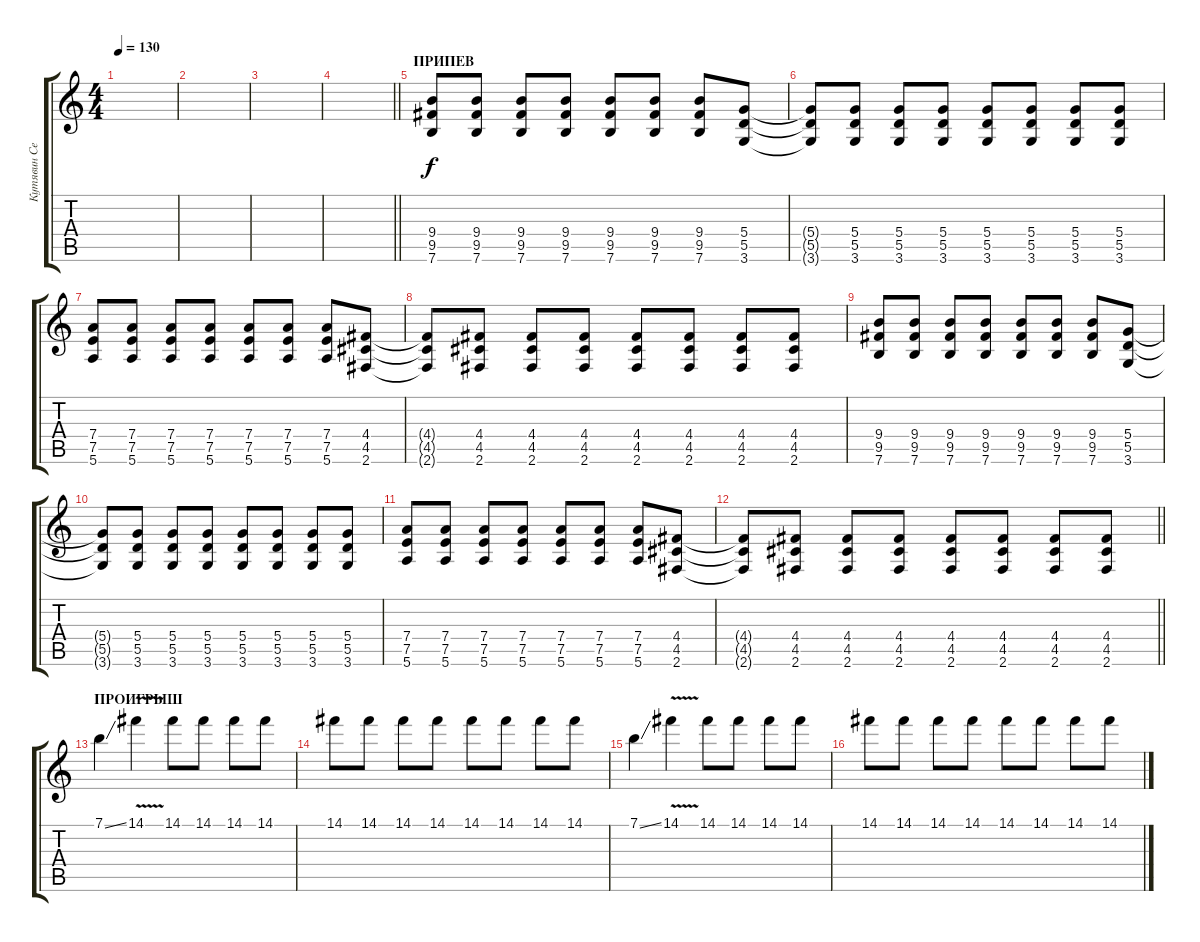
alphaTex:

\track ("Кутявин Сергей" "Кутявин Се") {instrument distortionguitar}
\staff {score tabs}
\tuning (E4 B3 G3 D3 A2 E2) {hide}
\ts (4 4)
\tempo 130
\clef g2
\ks c
|
|
|
\barLineRight lightlight
|
\section ("" "ПРИПЕВ")
(9.4 9.5 7.6).8 (9.4 9.5 7.6).8 (9.4 9.5 7.6).8 (9.4 9.5 7.6).8 (9.4 9.5 7.6).8 (9.4 9.5 7.6).8 (9.4 9.5 7.6).8 (5.4 5.5 3.6).8 |
(5.4{t} 5.5{t} 3.6{t}).8 (5.4 5.5 3.6).8 (5.4 5.5 3.6).8 (5.4 5.5 3.6).8 (5.4 5.5 3.6).8 (5.4 5.5 3.6).8 (5.4 5.5 3.6).8 (5.4 5.5 3.6).8 |
(7.4 7.5 5.6).8 (7.4 7.5 5.6).8 (7.4 7.5 5.6).8 (7.4 7.5 5.6).8 (7.4 7.5 5.6).8 (7.4 7.5 5.6).8 (7.4 7.5 5.6).8 (4.4 4.5 2.6).8 |
(4.4{t} 4.5{t} 2.6{t}).8 (4.4 4.5 2.6).8 (4.4 4.5 2.6).8 (4.4 4.5 2.6).8 (4.4 4.5 2.6).8 (4.4 4.5 2.6).8 (4.4 4.5 2.6).8 (4.4 4.5 2.6).8 |
(9.4 9.5 7.6).8 (9.4 9.5 7.6).8 (9.4 9.5 7.6).8 (9.4 9.5 7.6).8 (9.4 9.5 7.6).8 (9.4 9.5 7.6).8 (9.4 9.5 7.6).8 (5.4 5.5 3.6).8 |
(5.4{t} 5.5{t} 3.6{t}).8 (5.4 5.5 3.6).8 (5.4 5.5 3.6).8 (5.4 5.5 3.6).8 (5.4 5.5 3.6).8 (5.4 5.5 3.6).8 (5.4 5.5 3.6).8 (5.4 5.5 3.6).8 |
(7.4 7.5 5.6).8 (7.4 7.5 5.6).8 (7.4 7.5 5.6).8 (7.4 7.5 5.6).8 (7.4 7.5 5.6).8 (7.4 7.5 5.6).8 (7.4 7.5 5.6).8 (4.4 4.5 2.6).8 |
\barLineRight lightlight
(4.4{t} 4.5{t} 2.6{t}).8 (4.4 4.5 2.6).8 (4.4 4.5 2.6).8 (4.4 4.5 2.6).8 (4.4 4.5 2.6).8 (4.4 4.5 2.6).8 (4.4 4.5 2.6).8 (4.4 4.5 2.6).8 |
\section ("" "ПРОИГРЫШ")
7.1{ss}.4 14.1{v}.4 14.1.8 14.1.8 14.1.8 14.1.8 |
14.1.8 14.1.8 14.1.8 14.1.8 14.1.8 14.1.8 14.1.8 14.1.8 |
7.1{ss}.4 14.1{v}.4 14.1.8 14.1.8 14.1.8 14.1.8 |
14.1.8 14.1.8 14.1.8 14.1.8 14.1.8 14.1.8 14.1.8 14.1.8
